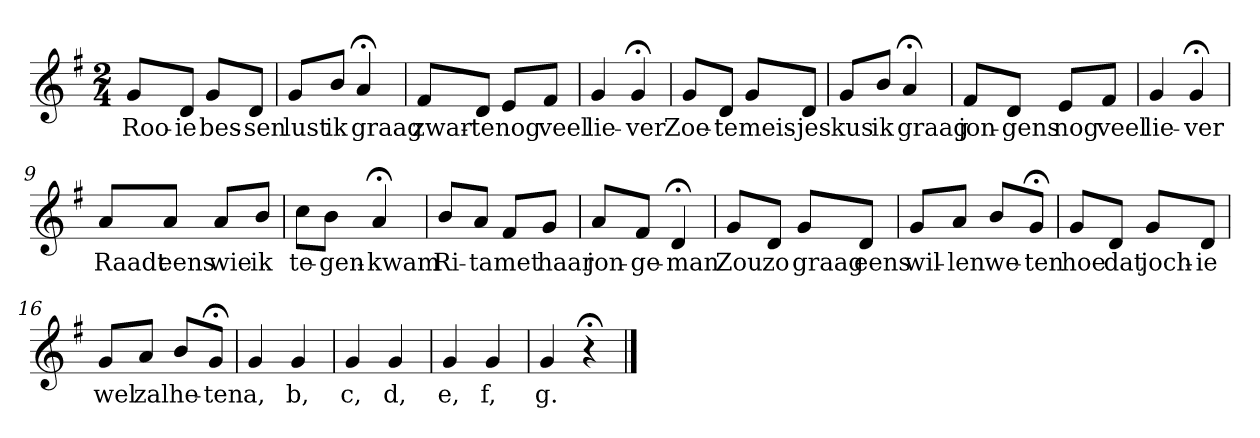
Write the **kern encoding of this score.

**kern	**text
*part1	*part1
*staff1	*staff1
*k[f#]	*
*G:	*
*M2/4	*
*MM120	*
=1	=1
8gL	Roo-
8dJ	-ie
8gL	bes-
8dJ	-sen
=2	=2
8gL	lust
8bJ	ik
4a;<	graag
=3	=3
8f#L	zwar-
8dJ	-te
8eL	nog
8f#J	veel
=4	=4
4g	lie-
4g;<	-ver
=5	=5
8gL	Zoe-
8dJ	-te
8gL	meis-
8dJ	-jes
=6	=6
8gL	kus
8bJ	ik
4a;<	graag
=7	=7
8f#L	jon-
8dJ	-gens
8eL	nog
8f#J	veel
=8	=8
4g	lie-
4g;<	-ver
=9	=9
8aL	Raadt
8aJ	eens
8aL	wie
8bJ	ik
=10	=10
8ccL	te-
8bJ	-gen-
4a;<	-kwam
=11	=11
8bL	Ri-
8aJ	-ta
8f#L	met
8gJ	haar
=12	=12
8aL	jon-
8f#J	-ge-
4d;<	-man
=13	=13
8gL	Zou
8dJ	zo
8gL	graag
8dJ	eens
=14	=14
8gL	wil-
8aJ	-len
8bL	we-
8g;<J	-ten
=15	=15
8gL	hoe
8dJ	dat
8gL	joch-
8dJ	-ie
=16	=16
8gL	wel
8aJ	zal
8bL	he-
8g;<J	-ten
=17	=17
4g	a,
4g	b,
=18	=18
4g	c,
4g	d,
=19	=19
4g	e,
4g	f,
=20	=20
4g	g.
4r;<	.
==	==
*-	*-
